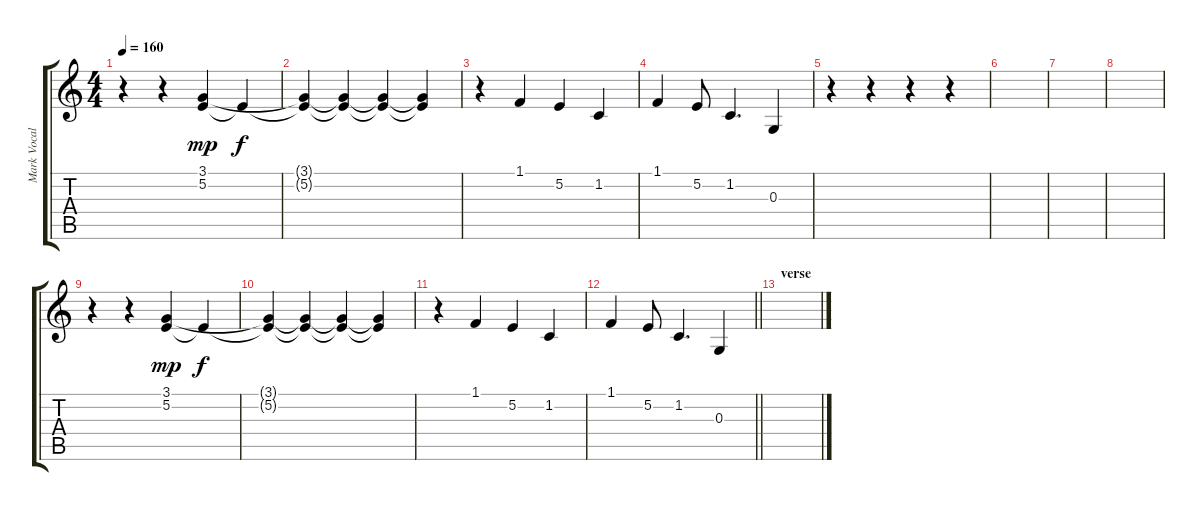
\track ("Mark Vocals" "Mark Vocal") {instrument clarinet}
\staff {score tabs}
\tuning (E4 B3 G3 D3 A2 E2) {hide}
\ts (4 4)
\tempo 160
\clef g2
\ks c
r.4{dy f} r.4 (3.1 5.2).4{dy mp} 5.2{t}.4{dy f} |
(3.1{t} 5.2{t}).4 (3.1{t} 5.2{t}).4 (3.1{t} 5.2{t}).4 (3.1{t} 5.2{t}).4 |
r.4 1.1.4 5.2.4 1.2.4 |
1.1.4 5.2.8 1.2.4{d} 0.3.4 |
r.4 r.4 r.4 r.4 |
|
|
|
r.4 r.4 (3.1 5.2).4{dy mp} 5.2{t}.4{dy f} |
(3.1{t} 5.2{t}).4 (3.1{t} 5.2{t}).4 (3.1{t} 5.2{t}).4 (3.1{t} 5.2{t}).4 |
r.4 1.1.4 5.2.4 1.2.4 |
\barLineRight lightlight
1.1.4 5.2.8 1.2.4{d} 0.3.4 |
\section ("" "verse")
